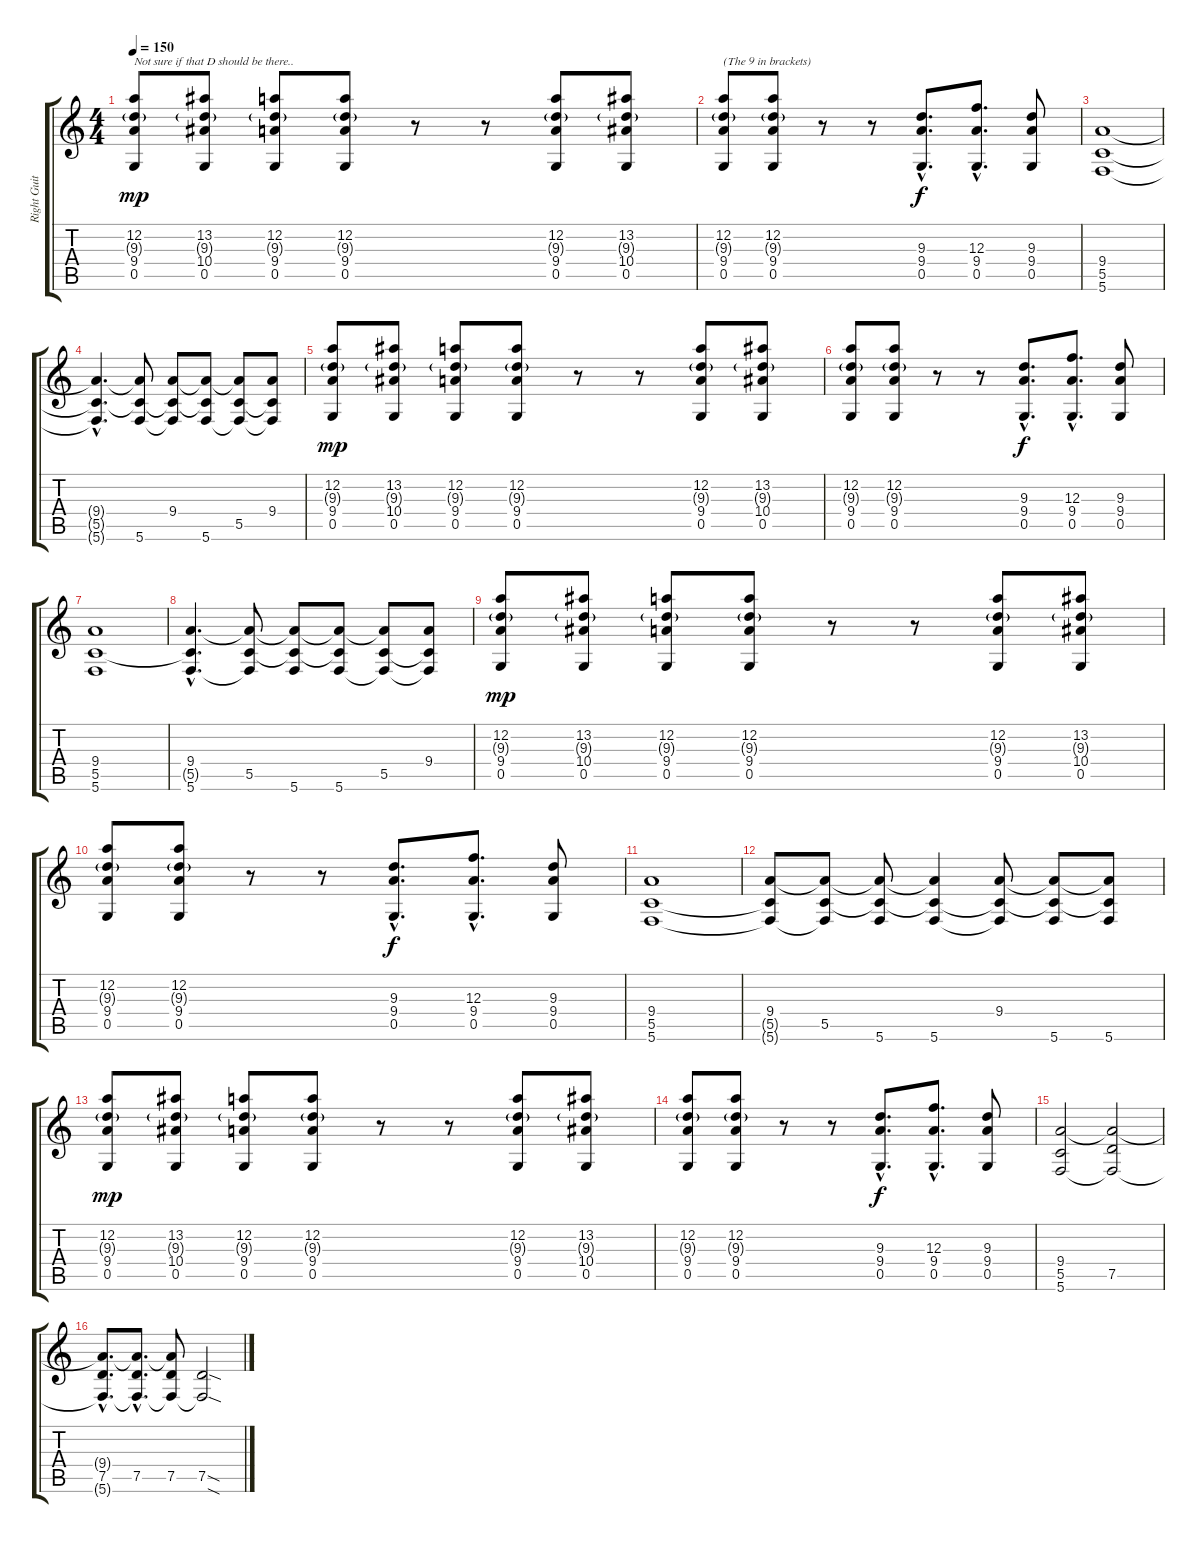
\track ("Right Guitar" "Right Guit") {instrument overdrivenguitar}
\staff {score tabs}
\tuning (D4 A3 F3 C3 G2 C2) {hide}
\ts (4 4)
\tempo 150
\clef g2
\ks c
(12.2 9.3{g} 9.4 0.5).8{txt "Not sure if that D should be there.." dy mp} (13.2 9.3{g} 10.4 0.5).8 (12.2 9.3{g} 9.4 0.5).8 (12.2 9.3{g} 9.4 0.5).8 r.8 r.8 (12.2 9.3{g} 9.4 0.5).8 (13.2 9.3{g} 10.4 0.5).8 |
(12.2 9.3{g} 9.4 0.5).8{txt "(The 9 in brackets)"} (12.2 9.3{g} 9.4 0.5).8 r.8 r.8 (9.3{hac} 9.4{hac} 0.5{hac}).8{d dy f} (12.3{hac} 9.4{hac} 0.5{hac}).8{d} (9.3 9.4 0.5).8 |
(9.4 5.5 5.6).1 |
(9.4{hac t} 5.5{hac t} 5.6{hac t}).4{d} (9.4{t} 5.5{t} 5.6).8 (9.4 5.5{t} 5.6{t}).8 (9.4{t} 5.5{t} 5.6).8 (9.4{t} 5.5 5.6{t}).8 (9.4 5.5{t} 5.6{t}).8 |
(12.2 9.3{g} 9.4 0.5).8{dy mp} (13.2 9.3{g} 10.4 0.5).8 (12.2 9.3{g} 9.4 0.5).8 (12.2 9.3{g} 9.4 0.5).8 r.8 r.8 (12.2 9.3{g} 9.4 0.5).8 (13.2 9.3{g} 10.4 0.5).8 |
(12.2 9.3{g} 9.4 0.5).8 (12.2 9.3{g} 9.4 0.5).8 r.8 r.8 (9.3{hac} 9.4{hac} 0.5{hac}).8{d dy f} (12.3{hac} 9.4{hac} 0.5{hac}).8{d} (9.3 9.4 0.5).8 |
(9.4 5.5 5.6).1 |
(9.4{hac} 5.5{hac t} 5.6{hac}).4{d} (9.4{t} 5.5 5.6{t}).8 (9.4{t} 5.5{t} 5.6).8 (9.4{t} 5.5{t} 5.6).8 (9.4{t} 5.5 5.6{t}).8 (9.4 5.5{t} 5.6{t}).8 |
(12.2 9.3{g} 9.4 0.5).8{dy mp} (13.2 9.3{g} 10.4 0.5).8 (12.2 9.3{g} 9.4 0.5).8 (12.2 9.3{g} 9.4 0.5).8 r.8 r.8 (12.2 9.3{g} 9.4 0.5).8 (13.2 9.3{g} 10.4 0.5).8 |
(12.2 9.3{g} 9.4 0.5).8 (12.2 9.3{g} 9.4 0.5).8 r.8 r.8 (9.3{hac} 9.4{hac} 0.5{hac}).8{d dy f} (12.3{hac} 9.4{hac} 0.5{hac}).8{d} (9.3 9.4 0.5).8 |
(9.4 5.5 5.6).1 |
(9.4 5.5{t} 5.6{t}).8 (9.4{t} 5.5 5.6{t}).8 (9.4{t} 5.5{t} 5.6).8 (9.4{t} 5.5{t} 5.6).4 (9.4 5.5{t} 5.6{t}).8 (9.4{t} 5.5{t} 5.6).8 (9.4{t} 5.5{t} 5.6).8 |
(12.2 9.3{g} 9.4 0.5).8{dy mp} (13.2 9.3{g} 10.4 0.5).8 (12.2 9.3{g} 9.4 0.5).8 (12.2 9.3{g} 9.4 0.5).8 r.8 r.8 (12.2 9.3{g} 9.4 0.5).8 (13.2 9.3{g} 10.4 0.5).8 |
(12.2 9.3{g} 9.4 0.5).8 (12.2 9.3{g} 9.4 0.5).8 r.8 r.8 (9.3{hac} 9.4{hac} 0.5{hac}).8{d dy f} (12.3{hac} 9.4{hac} 0.5{hac}).8{d} (9.3 9.4 0.5).8 |
(9.4 5.5 5.6).2 (9.4{t} 7.5 5.6{t}).2 |
(9.4{hac t} 7.5{hac} 5.6{hac t}).8{d} (9.4{hac t} 7.5{hac} 5.6{hac t}).8{d} (9.4{t} 7.5 5.6{t}).8 (7.5{sod} 5.6{sod t}).2
